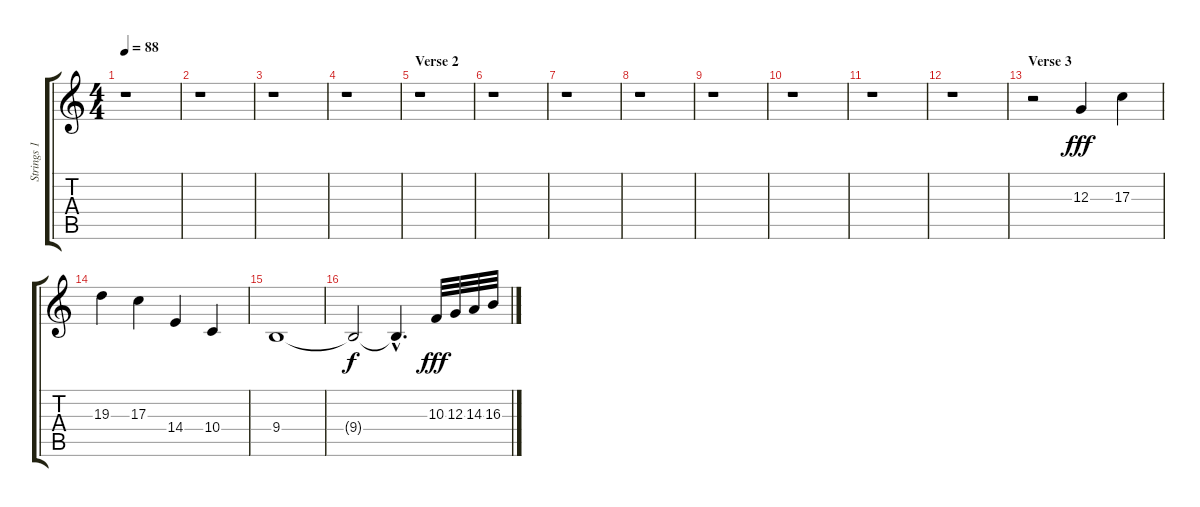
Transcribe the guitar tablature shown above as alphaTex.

\track ("Strings 1" "Strings 1") {instrument stringensemble1}
\staff {score tabs}
\tuning (E4 B3 G3 D3 A2 E2) {hide}
\ts (4 4)
\tempo 88
\clef g2
\ks c
r.1{dy fff} |
r.1 |
r.1 |
r.1 |
\section ("" "Verse 2")
r.1 |
r.1 |
r.1 |
r.1 |
r.1 |
r.1 |
r.1 |
r.1 |
\section ("" "Verse 3")
r.2 12.3.4 17.3.4 |
19.3.4 17.3.4 14.4.4 10.4.4 |
9.4.1 |
9.4{t}.2{dy f} 9.4{hac t}.4{d} 10.3.32{dy fff} 12.3.32 14.3.32 16.3.32
